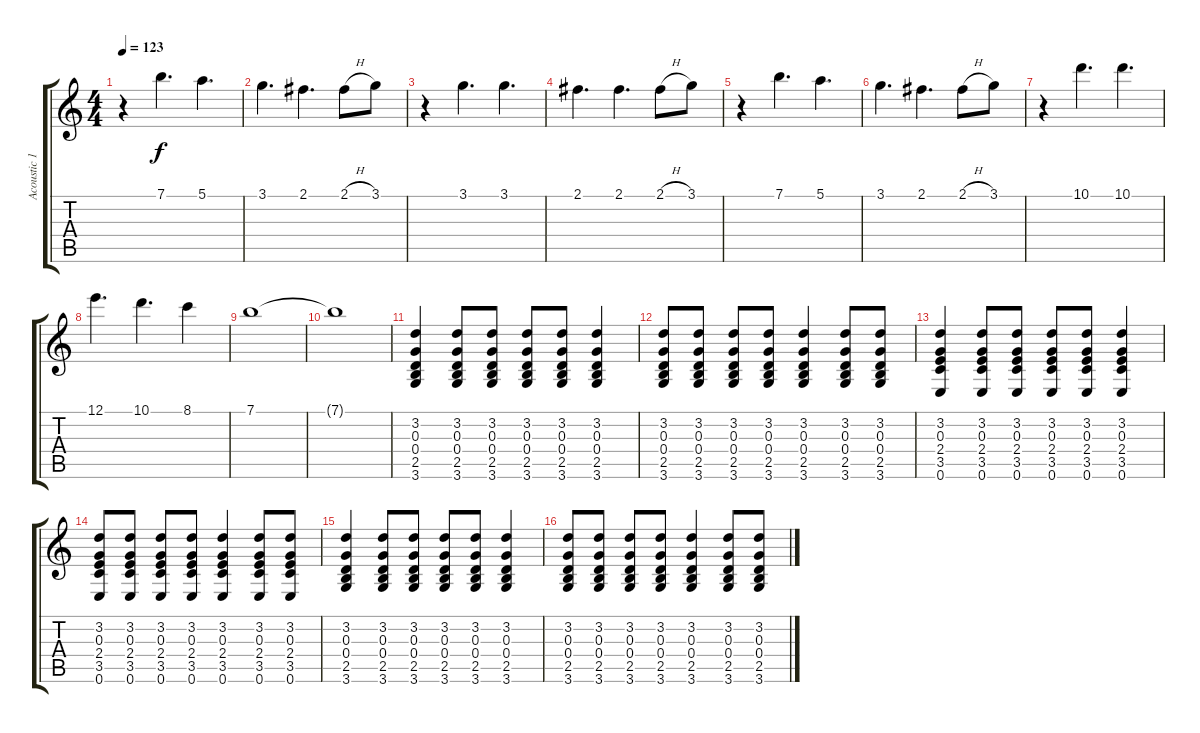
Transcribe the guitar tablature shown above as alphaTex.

\track ("Acoustic 1" "Acoustic 1") {instrument acousticguitarsteel}
\staff {score tabs}
\tuning (E4 B3 G3 D3 A2 E2) {hide}
\ts (4 4)
\tempo 123
\clef g2
\ks c
r.4{dy f} 7.1.4{d} 5.1.4{d} |
3.1.4{d} 2.1.4{d} 2.1{h}.8 3.1.8 |
r.4 3.1.4{d} 3.1.4{d} |
2.1.4{d} 2.1.4{d} 2.1{h}.8 3.1.8 |
r.4 7.1.4{d} 5.1.4{d} |
3.1.4{d} 2.1.4{d} 2.1{h}.8 3.1.8 |
r.4 10.1.4{d} 10.1.4{d} |
12.1.4{d} 10.1.4{d} 8.1.4 |
7.1.1 |
7.1{t}.1 |
(3.2 0.3 0.4 2.5 3.6).4 (3.2 0.3 0.4 2.5 3.6).8 (3.2 0.3 0.4 2.5 3.6).8 (3.2 0.3 0.4 2.5 3.6).8 (3.2 0.3 0.4 2.5 3.6).8 (3.2 0.3 0.4 2.5 3.6).4 |
(3.2 0.3 0.4 2.5 3.6).8 (3.2 0.3 0.4 2.5 3.6).8 (3.2 0.3 0.4 2.5 3.6).8 (3.2 0.3 0.4 2.5 3.6).8 (3.2 0.3 0.4 2.5 3.6).4 (3.2 0.3 0.4 2.5 3.6).8 (3.2 0.3 0.4 2.5 3.6).8 |
(3.2 0.3 2.4 3.5 0.6).4 (3.2 0.3 2.4 3.5 0.6).8 (3.2 0.3 2.4 3.5 0.6).8 (3.2 0.3 2.4 3.5 0.6).8 (3.2 0.3 2.4 3.5 0.6).8 (3.2 0.3 2.4 3.5 0.6).4 |
(3.2 0.3 2.4 3.5 0.6).8 (3.2 0.3 2.4 3.5 0.6).8 (3.2 0.3 2.4 3.5 0.6).8 (3.2 0.3 2.4 3.5 0.6).8 (3.2 0.3 2.4 3.5 0.6).4 (3.2 0.3 2.4 3.5 0.6).8 (3.2 0.3 2.4 3.5 0.6).8 |
(3.2 0.3 0.4 2.5 3.6).4 (3.2 0.3 0.4 2.5 3.6).8 (3.2 0.3 0.4 2.5 3.6).8 (3.2 0.3 0.4 2.5 3.6).8 (3.2 0.3 0.4 2.5 3.6).8 (3.2 0.3 0.4 2.5 3.6).4 |
(3.2 0.3 0.4 2.5 3.6).8 (3.2 0.3 0.4 2.5 3.6).8 (3.2 0.3 0.4 2.5 3.6).8 (3.2 0.3 0.4 2.5 3.6).8 (3.2 0.3 0.4 2.5 3.6).4 (3.2 0.3 0.4 2.5 3.6).8 (3.2 0.3 0.4 2.5 3.6).8
